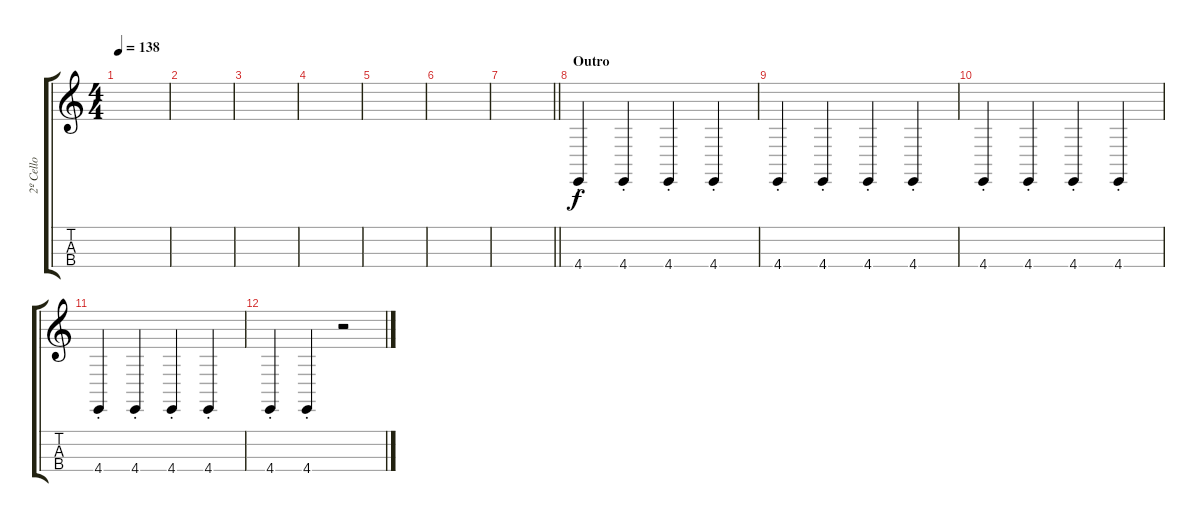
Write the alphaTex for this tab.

\track ("2º Cello" "2º Cello") {instrument cello}
\staff {score tabs}
\tuning (A3 D3 G2 C2) {hide}
\ts (4 4)
\tempo 138
\clef g2
\ks c
|
|
|
|
|
|
\barLineRight lightlight
|
\section ("" "Outro")
4.4{st}.4 4.4{st}.4 4.4{st}.4 4.4{st}.4 |
4.4{st}.4 4.4{st}.4 4.4{st}.4 4.4{st}.4 |
4.4{st}.4 4.4{st}.4 4.4{st}.4 4.4{st}.4 |
4.4{st}.4 4.4{st}.4 4.4{st}.4 4.4{st}.4 |
4.4{st}.4 4.4{st}.4 r.2
